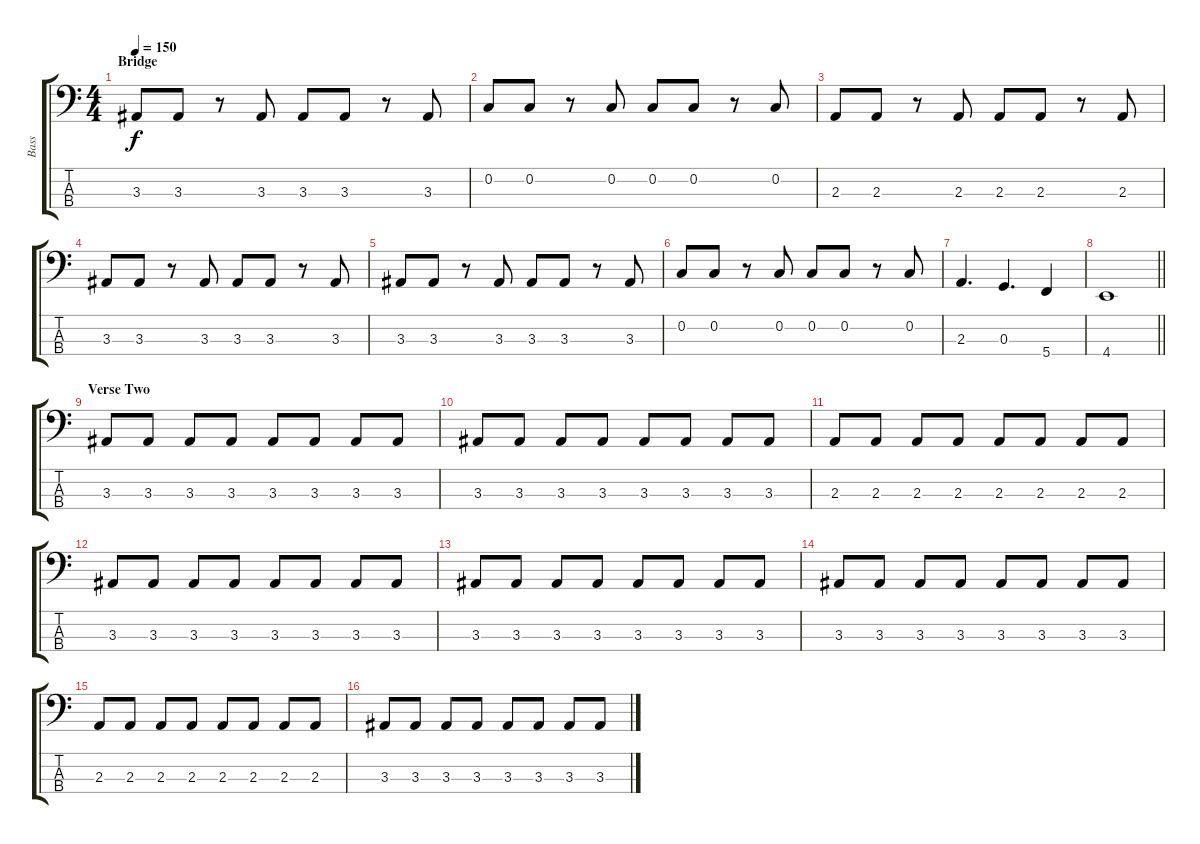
\track ("Bass" "Bass") {instrument electricbassfinger}
\staff {score tabs}
\tuning (F2 C2 G1 C1) {hide}
\ts (4 4)
\section ("" "Bridge")
\tempo 150
\clef f4
\ks c
3.3.8{dy f} 3.3.8 r.8 3.3.8 3.3.8 3.3.8 r.8 3.3.8 |
0.2.8 0.2.8 r.8 0.2.8 0.2.8 0.2.8 r.8 0.2.8 |
2.3.8 2.3.8 r.8 2.3.8 2.3.8 2.3.8 r.8 2.3.8 |
3.3.8 3.3.8 r.8 3.3.8 3.3.8 3.3.8 r.8 3.3.8 |
3.3.8 3.3.8 r.8 3.3.8 3.3.8 3.3.8 r.8 3.3.8 |
0.2.8 0.2.8 r.8 0.2.8 0.2.8 0.2.8 r.8 0.2.8 |
2.3.4{d} 0.3.4{d} 5.4.4 |
\barLineRight lightlight
4.4.1 |
\section ("" "Verse Two")
3.3.8 3.3.8 3.3.8 3.3.8 3.3.8 3.3.8 3.3.8 3.3.8 |
3.3.8 3.3.8 3.3.8 3.3.8 3.3.8 3.3.8 3.3.8 3.3.8 |
2.3.8 2.3.8 2.3.8 2.3.8 2.3.8 2.3.8 2.3.8 2.3.8 |
3.3.8 3.3.8 3.3.8 3.3.8 3.3.8 3.3.8 3.3.8 3.3.8 |
3.3.8 3.3.8 3.3.8 3.3.8 3.3.8 3.3.8 3.3.8 3.3.8 |
3.3.8 3.3.8 3.3.8 3.3.8 3.3.8 3.3.8 3.3.8 3.3.8 |
2.3.8 2.3.8 2.3.8 2.3.8 2.3.8 2.3.8 2.3.8 2.3.8 |
3.3.8 3.3.8 3.3.8 3.3.8 3.3.8 3.3.8 3.3.8 3.3.8
